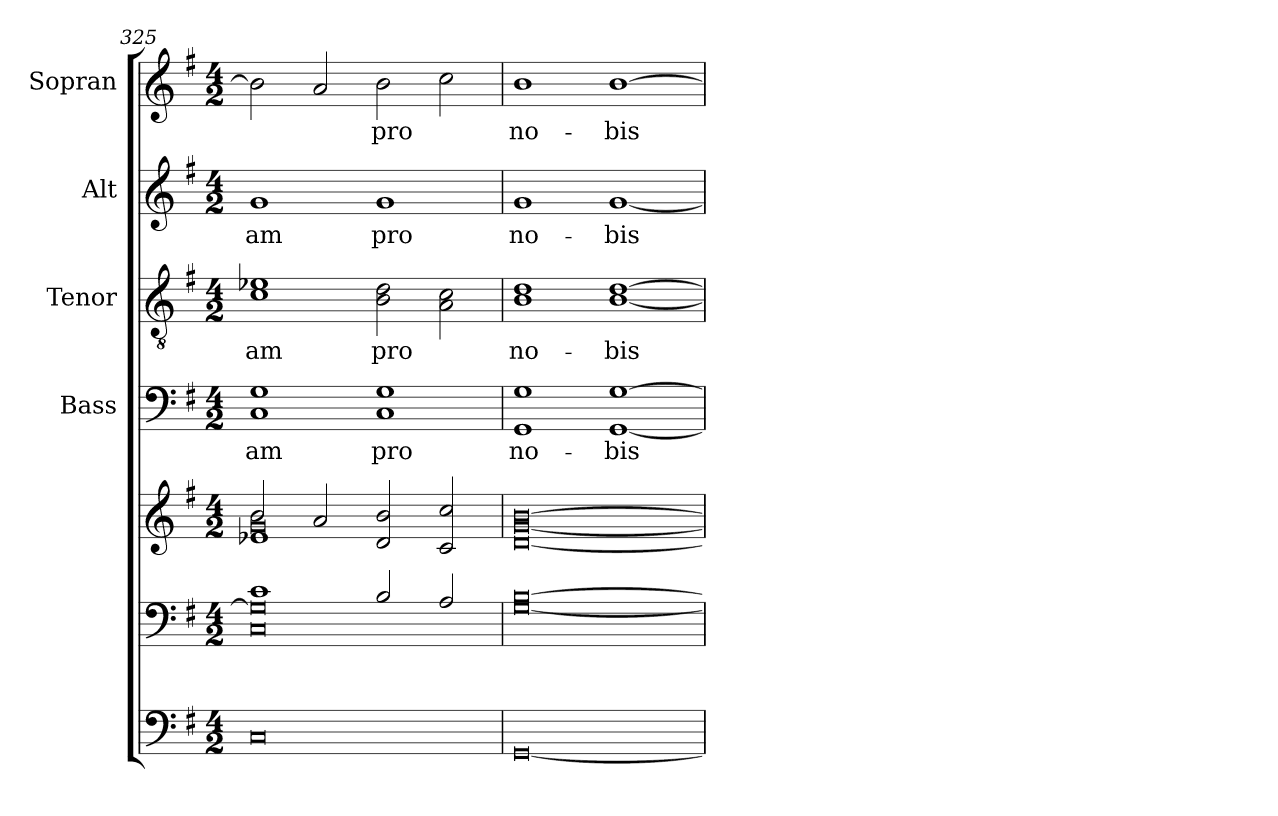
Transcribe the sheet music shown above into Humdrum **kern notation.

**kern	**kern	**kern	**kern	**text	**kern	**text	**kern	**text	**kern	**text
*part6	*part5	*part5	*part4	*part4	*part3	*part3	*part2	*part2	*part1	*part1
*staff7	*staff6	*staff5	*staff4	*staff4	*staff3	*staff3	*staff2	*staff2	*staff1	*staff1
*	*	*	*I"Bass	*	*I"Tenor	*	*I"Alt	*	*I"Sopran	*
*	*	*	*I'B.	*	*I'T.	*	*I'A.	*	*I'S.	*
!!LO:PB:g=z
*clefF4	*clefF4	*clefG2	*clefF4	*	*clefGv2	*	*clefG2	*	*clefG2	*
*k[f#]	*k[f#]	*k[f#]	*k[f#]	*	*k[f#]	*	*k[f#]	*	*k[f#]	*
*G:	*G:	*G:	*G:	*	*G:	*	*G:	*	*G:	*
*M4/2	*M4/2	*M4/2	*M4/2	*	*M4/2	*	*M4/2	*	*M4/2	*
=325	=325	=325	=325	=325	=325	=325	=325	=325	=325	=325
*	*^	*^	*	*	*	*	*	*	*	*
*	*	*	*	*^	*	*	*	*	*	*	*	*
!	!	!	!	!	!	!	!LO:LY:b	!	!LO:LY:b	!	!LO:LY:b	!	!
0C	1c	0C 0G]	2b/	0g	1e-X	1C 1G	-am	1c 1e-X	-am	1g	-am	2b\]	.
.	.	.	2a/	.	.	.	.	.	.	.	.	2a/	.
!	!	!	!	!	!	!	!LO:LY:b	!	!LO:LY:b	!	!LO:LY:b	!	!LO:LY:b
.	2B/	.	2d/ 2b/	.	1ryy	1C 1G	pro	2B\ 2d\	pro	1g	pro	2b\	pro
.	2A/	.	2c/ 2cc/	.	.	.	.	2A\ 2c\	.	.	.	2cc\	.
*	*v	*v	*	*	*	*	*	*	*	*	*	*	*
*	*	*v	*v	*v	*	*	*	*	*	*	*	*
=326	=326	=326	=326	=326	=326	=326	=326	=326	=326	=326
!	!	!	!	!LO:LY:b	!	!LO:LY:b	!	!LO:LY:b	!	!LO:LY:b
[0GG	[0G [0B	[0d [0g [0b	1GG 1G	no-	1B 1d	no-	1g	no-	1b	no-
!	!	!	!	!LO:LY:b	!	!LO:LY:b	!	!LO:LY:b	!	!LO:LY:b
.	.	.	[1GG [1G	-bis	[1B [1d	-bis	[1g	-bis	[1b	-bis
=	=	=	=	=	=	=	=	=	=	=
*-	*-	*-	*-	*-	*-	*-	*-	*-	*-	*-
